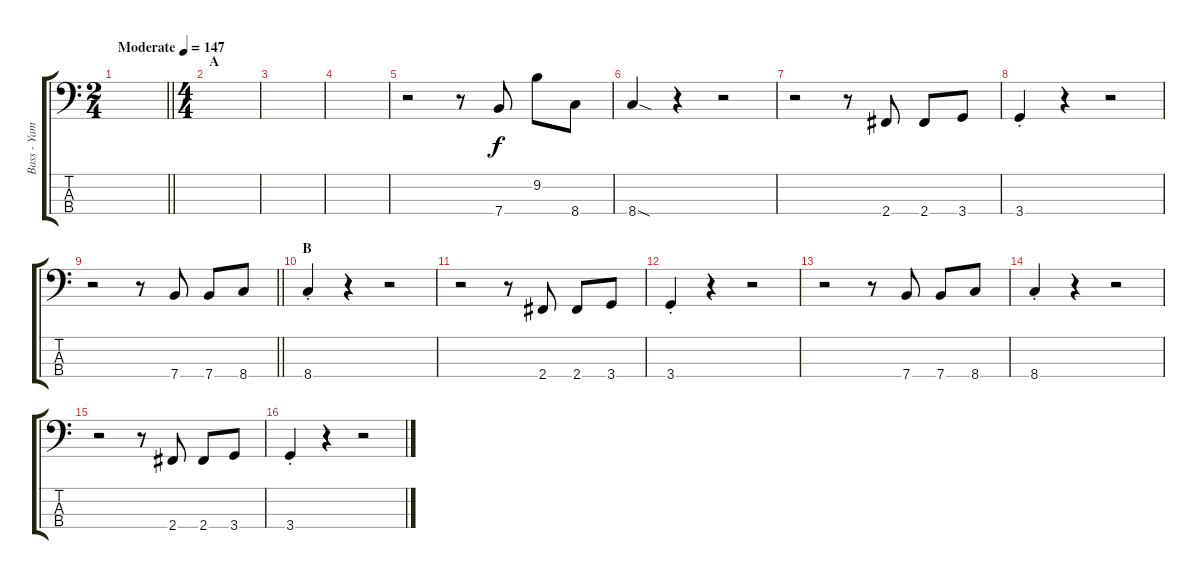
\track ("Bass - Yamada" "Bass - Yam") {instrument electricbasspick}
\staff {score tabs}
\tuning (G2 D2 A1 E1) {hide}
\ts (2 4)
\tempo (147 "Moderate")
\clef f4
\barLineRight lightlight
\ks c
|
\ts (4 4)
\section ("" "A")
|
|
|
r.2 r.8 7.4.8 9.2.8 8.4.8 |
8.4{sod}.4 r.4 r.2 |
r.2 r.8 2.4.8 2.4.8 3.4.8 |
3.4{st}.4 r.4 r.2 |
\barLineRight lightlight
r.2 r.8 7.4.8 7.4.8 8.4.8 |
\section ("" "B")
8.4{st}.4 r.4 r.2 |
r.2 r.8 2.4.8 2.4.8 3.4.8 |
3.4{st}.4 r.4 r.2 |
r.2 r.8 7.4.8 7.4.8 8.4.8 |
8.4{st}.4 r.4 r.2 |
r.2 r.8 2.4.8 2.4.8 3.4.8 |
3.4{st}.4 r.4 r.2
